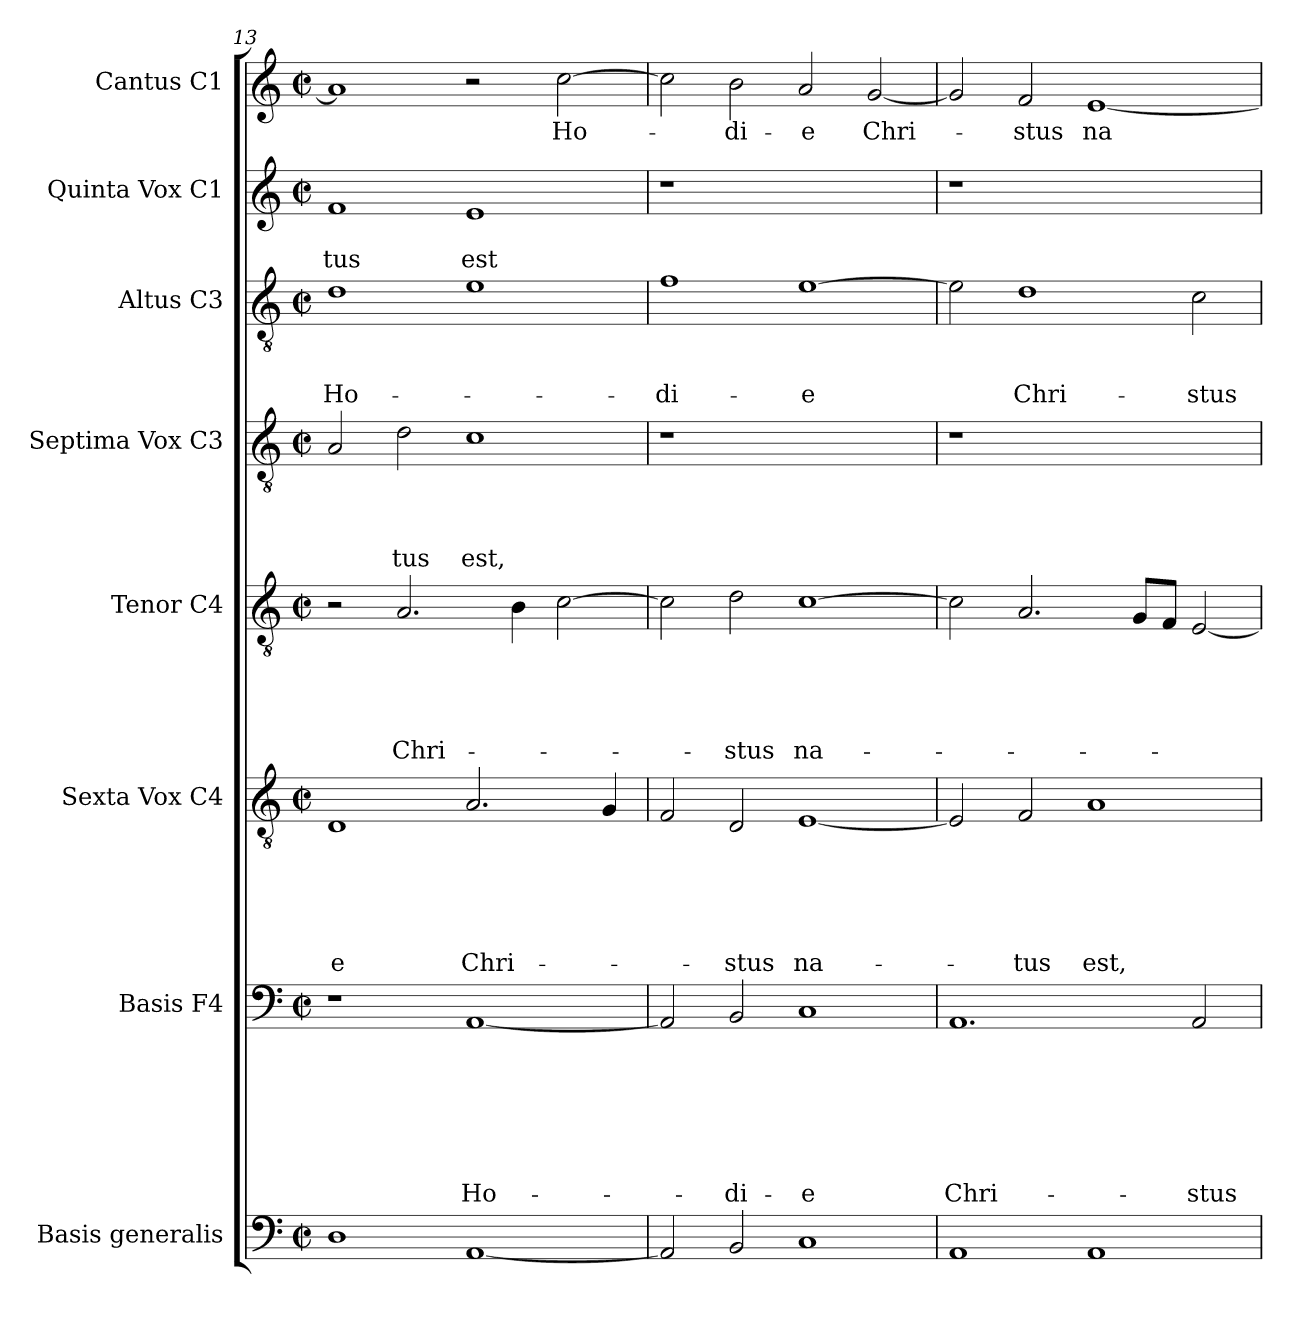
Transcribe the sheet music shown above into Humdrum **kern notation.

**kern	**kern	**text	**text	**text	**text	**text	**text	**text	**kern	**text	**text	**text	**text	**text	**text	**kern	**text	**text	**text	**text	**text	**kern	**text	**text	**text	**text	**kern	**text	**text	**text	**kern	**text	**text	**kern	**text
*part8	*part7	*part7	*part7	*part7	*part7	*part7	*part7	*part7	*part6	*part6	*part6	*part6	*part6	*part6	*part6	*part5	*part5	*part5	*part5	*part5	*part5	*part4	*part4	*part4	*part4	*part4	*part3	*part3	*part3	*part3	*part2	*part2	*part2	*part1	*part1
*staff8	*staff7	*staff7	*staff7	*staff7	*staff7	*staff7	*staff7	*staff7	*staff6	*staff6	*staff6	*staff6	*staff6	*staff6	*staff6	*staff5	*staff5	*staff5	*staff5	*staff5	*staff5	*staff4	*staff4	*staff4	*staff4	*staff4	*staff3	*staff3	*staff3	*staff3	*staff2	*staff2	*staff2	*staff1	*staff1
*I"Basis generalis	*I"Basis F4	*	*	*	*	*	*	*	*I"Sexta Vox C4	*	*	*	*	*	*	*I"Tenor C4	*	*	*	*	*	*I"Septima Vox C3	*	*	*	*	*I"Altus C3	*	*	*	*I"Quinta Vox C1	*	*	*I"Cantus C1	*
*	*I'B	*	*	*	*	*	*	*	*	*	*	*	*	*	*	*I'T	*	*	*	*	*	*	*	*	*	*	*I'A	*	*	*	*	*	*	*I'C	*
*clefF4	*clefF4	*	*	*	*	*	*	*	*clefGv2	*	*	*	*	*	*	*clefGv2	*	*	*	*	*	*clefGv2	*	*	*	*	*clefGv2	*	*	*	*clefG2	*	*	*clefG2	*
*k[]	*k[]	*	*	*	*	*	*	*	*k[]	*	*	*	*	*	*	*k[]	*	*	*	*	*	*k[]	*	*	*	*	*k[]	*	*	*	*k[]	*	*	*k[]	*
*C:	*C:	*	*	*	*	*	*	*	*C:	*	*	*	*	*	*	*C:	*	*	*	*	*	*C:	*	*	*	*	*C:	*	*	*	*C:	*	*	*C:	*
*M2/2	*M2/2	*	*	*	*	*	*	*	*M2/2	*	*	*	*	*	*	*M2/2	*	*	*	*	*	*M2/2	*	*	*	*	*M2/2	*	*	*	*M2/2	*	*	*M2/2	*
*met(c|)	*met(c|)	*	*	*	*	*	*	*	*met(c|)	*	*	*	*	*	*	*met(c|)	*	*	*	*	*	*met(c|)	*	*	*	*	*met(c|)	*	*	*	*met(c|)	*	*	*met(c|)	*
=13	=13	=13	=13	=13	=13	=13	=13	=13	=13	=13	=13	=13	=13	=13	=13	=13	=13	=13	=13	=13	=13	=13	=13	=13	=13	=13	=13	=13	=13	=13	=13	=13	=13	=13	=13
!	!	!	!	!	!	!	!	!	!	!	!	!	!	!	!LO:LY:b	!	!	!	!	!	!	!	!	!	!	!	!	!	!	!LO:LY:b	!	!	!LO:LY:b	!	!
1D	1r	.	.	.	.	.	.	.	1D	.	.	.	.	.	-e	2r	.	.	.	.	.	2A/	.	.	.	.	1d	.	.	Ho-	1f	.	-tus	1a]	.
!	!	!	!	!	!	!	!	!	!	!	!	!	!	!	!	!	!	!	!	!	!LO:LY:b	!	!	!	!	!LO:LY:b	!	!	!	!	!	!	!	!	!
.	.	.	.	.	.	.	.	.	.	.	.	.	.	.	.	2.A/	.	.	.	.	Chri-	2d\	.	.	.	-tus	.	.	.	.	.	.	.	.	.
!	!	!	!	!	!	!	!	!LO:LY:b	!	!	!	!	!	!	!LO:LY:b	!	!	!	!	!	!	!	!	!	!	!LO:LY:b	!	!	!	!	!	!	!LO:LY:b	!	!
[1AA	[1AA	.	.	.	.	.	.	Ho-	2.A/	.	.	.	.	.	Chri-	.	.	.	.	.	.	1c	.	.	.	est,	1e	.	.	.	1e	.	est	2r	.
.	.	.	.	.	.	.	.	.	.	.	.	.	.	.	.	4B\	.	.	.	.	.	.	.	.	.	.	.	.	.	.	.	.	.	.	.
!	!	!	!	!	!	!	!	!	!	!	!	!	!	!	!	!	!	!	!	!	!	!	!	!	!	!	!	!	!	!	!	!	!	!	!LO:LY:b
.	.	.	.	.	.	.	.	.	.	.	.	.	.	.	.	[2c\	.	.	.	.	.	.	.	.	.	.	.	.	.	.	.	.	.	[2cc\	Ho-
.	.	.	.	.	.	.	.	.	4G/	.	.	.	.	.	.	.	.	.	.	.	.	.	.	.	.	.	.	.	.	.	.	.	.	.	.
=14	=14	=14	=14	=14	=14	=14	=14	=14	=14	=14	=14	=14	=14	=14	=14	=14	=14	=14	=14	=14	=14	=14	=14	=14	=14	=14	=14	=14	=14	=14	=14	=14	=14	=14	=14
!	!	!	!	!	!	!	!	!	!	!	!	!	!	!	!	!	!	!	!	!	!	!	!	!	!	!	!	!	!	!LO:LY:b	!	!	!	!	!
2AA/]	2AA/]	.	.	.	.	.	.	.	2F/	.	.	.	.	.	.	2c\]	.	.	.	.	.	1r	.	.	.	.	1f	.	.	-di-	1r	.	.	2cc\]	.
!	!	!	!	!	!	!	!	!LO:LY:b	!	!	!	!	!	!	!LO:LY:b	!	!	!	!	!	!LO:LY:b	!	!	!	!	!	!	!	!	!	!	!	!	!	!LO:LY:b
2BB/	2BB/	.	.	.	.	.	.	-di-	2D/	.	.	.	.	.	-stus	2d\	.	.	.	.	-stus	.	.	.	.	.	.	.	.	.	.	.	.	2b\	-di-
!	!	!	!	!	!	!	!	!LO:LY:b	!	!	!	!	!	!	!LO:LY:b	!	!	!	!	!	!LO:LY:b	!	!	!	!	!	!	!	!	!LO:LY:b	!	!	!	!	!LO:LY:b
1C	1C	.	.	.	.	.	.	-e	[1E	.	.	.	.	.	na-	[1c	.	.	.	.	na-	1ryy	.	.	.	.	[1e	.	.	-e	1ryy	.	.	2a/	-e
!	!	!	!	!	!	!	!	!	!	!	!	!	!	!	!	!	!	!	!	!	!	!	!	!	!	!	!	!	!	!	!	!	!	!	!LO:LY:b
.	.	.	.	.	.	.	.	.	.	.	.	.	.	.	.	.	.	.	.	.	.	.	.	.	.	.	.	.	.	.	.	.	.	[2g/	Chri-
=15	=15	=15	=15	=15	=15	=15	=15	=15	=15	=15	=15	=15	=15	=15	=15	=15	=15	=15	=15	=15	=15	=15	=15	=15	=15	=15	=15	=15	=15	=15	=15	=15	=15	=15	=15
!	!	!	!	!	!	!	!	!LO:LY:b	!	!	!	!	!	!	!	!	!	!	!	!	!	!	!	!	!	!	!	!	!	!	!	!	!	!	!
1AA	1.AA	.	.	.	.	.	.	Chri-	2E/]	.	.	.	.	.	.	2c\]	.	.	.	.	.	1r	.	.	.	.	2e\]	.	.	.	1r	.	.	2g/]	.
!	!	!	!	!	!	!	!	!	!	!	!	!	!	!	!LO:LY:b	!	!	!	!	!	!	!	!	!	!	!	!	!	!	!LO:LY:b	!	!	!	!	!LO:LY:b
.	.	.	.	.	.	.	.	.	2F/	.	.	.	.	.	-tus	2.A/	.	.	.	.	.	.	.	.	.	.	1d	.	.	Chri-	.	.	.	2f/	-stus
!	!	!	!	!	!	!	!	!	!	!	!	!	!	!	!LO:LY:b	!	!	!	!	!	!	!	!	!	!	!	!	!	!	!	!	!	!	!	!LO:LY:b
1AA	.	.	.	.	.	.	.	.	1A	.	.	.	.	.	est,	.	.	.	.	.	.	1ryy	.	.	.	.	.	.	.	.	1ryy	.	.	[1e	na-
.	.	.	.	.	.	.	.	.	.	.	.	.	.	.	.	8G/L	.	.	.	.	.	.	.	.	.	.	.	.	.	.	.	.	.	.	.
.	.	.	.	.	.	.	.	.	.	.	.	.	.	.	.	8F/J	.	.	.	.	.	.	.	.	.	.	.	.	.	.	.	.	.	.	.
!	!	!	!	!	!	!	!	!LO:LY:b	!	!	!	!	!	!	!	!	!	!	!	!	!	!	!	!	!	!	!	!	!	!LO:LY:b	!	!	!	!	!
.	2AA/	.	.	.	.	.	.	-stus	.	.	.	.	.	.	.	[2E/	.	.	.	.	.	.	.	.	.	.	2c\	.	.	-stus	.	.	.	.	.
=	=	=	=	=	=	=	=	=	=	=	=	=	=	=	=	=	=	=	=	=	=	=	=	=	=	=	=	=	=	=	=	=	=	=	=
*-	*-	*-	*-	*-	*-	*-	*-	*-	*-	*-	*-	*-	*-	*-	*-	*-	*-	*-	*-	*-	*-	*-	*-	*-	*-	*-	*-	*-	*-	*-	*-	*-	*-	*-	*-
